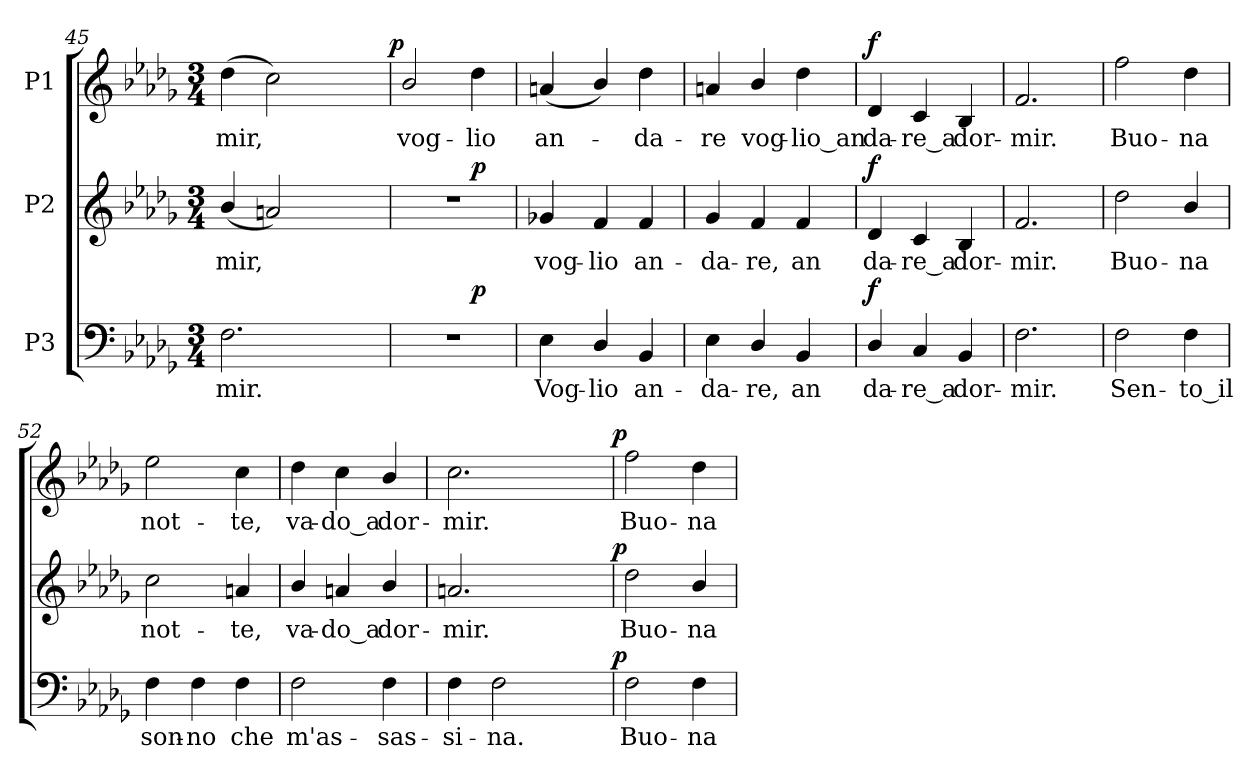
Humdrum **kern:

**kern	**text	**dynam	**kern	**text	**dynam	**kern	**text	**dynam
*part3	*part3	*part3	*part2	*part2	*part2	*part1	*part1	*part1
*staff3	*staff3	*staff3	*staff2	*staff2	*staff2	*staff1	*staff1	*staff1
*I"P3	*	*	*I"P2	*	*	*I"P1	*	*
*clefF4	*	*	*clefG2	*	*	*clefG2	*	*
*k[b-e-a-d-g-]	*	*	*k[b-e-a-d-g-]	*	*	*k[b-e-a-d-g-]	*	*
*D-:	*	*	*D-:	*	*	*D-:	*	*
*M3/4	*	*	*M3/4	*	*	*M3/4	*	*
=45	=45	=45	=45	=45	=45	=45	=45	=45
!	!LO:LY:b:color=#000000	!	!	!	!	!	!	!
!	!	!	!	!LO:LY:b:color=#000000	!	!	!	!
!	!	!	!	!	!	!	!LO:LY:b:color=#000000	!
*	*	*	*	*	*	*^	*	*
2.Fi\	-mir.	.	(4b-i/	-mir,	.	(4dd-i\	2ryy	-mir,	.
.	.	.	2ani/)	.	.	2cci\)	.	.	.
.	.	.	.	.	.	.	8ryy	.	.
.	.	.	.	.	.	.	16ryy	.	.
.	.	.	.	.	.	.	32ryy	.	.
.	.	.	.	.	.	.	64ryy	.	.
.	.	.	.	.	.	.	128...ryy	.	.
.	.	.	.	.	.	.	1024ryy	.	p
=46	=46	=46	=46	=46	=46	=46	=46	=46	=46
!LO:N:vis=1	!	!	!LO:N:vis=1	!	!	!	!	!	!
*	*	*	*	*	*	*v	*v	*	*
*	*	*	*	*	*	*^	*	*
!	!	!	!	!	!	!	!	!LO:LY:b:color=#000000	!
*^	*	*	*^	*	*	*v	*v	*	*
2.r	2ryy	.	.	2.r	2ryy	.	.	2b-i/	vog-	.
!	!	!	!	!	!	!	!	!	!LO:LY:b:color=#000000	!
.	4ryy	.	p	.	4ryy	.	p	4dd-i\	-lio	.
*v	*v	*	*	*	*	*	*	*	*	*
*	*	*	*v	*v	*	*	*	*	*
=47	=47	=47	=47	=47	=47	=47	=47	=47
*^	*	*	*^	*	*	*	*	*
!	!	!LO:LY:b:color=#000000	!	!	!	!	!	!	!	!
*v	*v	*	*	*	*	*	*	*	*	*
*	*	*	*v	*v	*	*	*	*	*
*^	*	*	*^	*	*	*	*	*
!	!	!	!	!	!	!LO:LY:b:color=#000000	!	!	!	!
*v	*v	*	*	*	*	*	*	*	*	*
*	*	*	*v	*v	*	*	*	*	*
*^	*	*	*^	*	*	*	*	*
!	!	!	!	!	!	!	!	!	!LO:LY:b:color=#000000	!
*v	*v	*	*	*	*	*	*	*	*	*
*	*	*	*v	*v	*	*	*	*	*
4E-i\	Vog-	.	4g-Xi/	vog-	.	(4ani/	an-	.
!	!LO:LY:b:color=#000000	!	!	!	!	!	!	!
!	!	!	!	!LO:LY:b:color=#000000	!	!	!	!
4D-i/	-lio	.	4fi/	-lio	.	4b-i/)	.	.
!	!LO:LY:b:color=#000000	!	!	!	!	!	!	!
!	!	!	!	!LO:LY:b:color=#000000	!	!	!	!
!	!	!	!	!	!	!	!LO:LY:b:color=#000000	!
4BB-i/	an-	.	4fi/	an-	.	4dd-i\	-da-	.
=48	=48	=48	=48	=48	=48	=48	=48	=48
!	!LO:LY:b:color=#000000	!	!	!	!	!	!	!
!	!	!	!	!LO:LY:b:color=#000000	!	!	!	!
!	!	!	!	!	!	!	!LO:LY:b:color=#000000	!
4E-i\	-da-	.	4g-i/	-da-	.	4ani/	-re	.
!	!LO:LY:b:color=#000000	!	!	!	!	!	!	!
!	!	!	!	!LO:LY:b:color=#000000	!	!	!	!
!	!	!	!	!	!	!	!LO:LY:b:color=#000000	!
4D-i/	-re,	.	4fi/	-re,	.	4b-i/	vog-	.
!	!LO:LY:b:color=#000000	!	!	!	!	!	!	!
!	!	!	!	!LO:LY:b:color=#000000	!	!	!	!
!	!	!	!	!	!	!	!LO:LY:b:color=#000000	!
4BB-i/	an	.	4fi/	an	.	4dd-i\	-lio_an	.
!!LO:PB:g=z
=49	=49	=49	=49	=49	=49	=49	=49	=49
!	!LO:LY:b:color=#000000	!	!	!	!	!	!	!
!	!	!	!	!LO:LY:b:color=#000000	!	!	!	!
!	!	!	!	!	!	!	!LO:LY:b:color=#000000	!
4D-i/	da-	f	4d-i/	da-	f	4d-i/	da-	f
!	!LO:LY:b:color=#000000	!	!	!	!	!	!	!
!	!	!	!	!LO:LY:b:color=#000000	!	!	!	!
!	!	!	!	!	!	!	!LO:LY:b:color=#000000	!
4Ci/	-re_a	.	4ci/	-re_a	.	4ci/	-re_a	.
!	!LO:LY:b:color=#000000	!	!	!	!	!	!	!
!	!	!	!	!LO:LY:b:color=#000000	!	!	!	!
!	!	!	!	!	!	!	!LO:LY:b:color=#000000	!
4BB-i/	dor-	.	4B-i/	dor-	.	4B-i/	dor-	.
=50	=50	=50	=50	=50	=50	=50	=50	=50
!	!LO:LY:b:color=#000000	!	!	!	!	!	!	!
!	!	!	!	!LO:LY:b:color=#000000	!	!	!	!
!	!	!	!	!	!	!	!LO:LY:b:color=#000000	!
2.Fi\	-mir.	.	2.fi/	-mir.	.	2.fi/	-mir.	.
=51	=51	=51	=51	=51	=51	=51	=51	=51
!	!LO:LY:b:color=#000000	!	!	!	!	!	!	!
!	!	!	!	!LO:LY:b:color=#000000	!	!	!	!
!	!	!	!	!	!	!	!LO:LY:b:color=#000000	!
2Fi\	Sen-	.	2dd-i\	Buo-	.	2ffi\	Buo-	.
!	!LO:LY:b:color=#000000	!	!	!	!	!	!	!
!	!	!	!	!LO:LY:b:color=#000000	!	!	!	!
!	!	!	!	!	!	!	!LO:LY:b:color=#000000	!
4Fi\	-to_il	.	4b-i/	-na	.	4dd-i\	-na	.
=52	=52	=52	=52	=52	=52	=52	=52	=52
!	!LO:LY:b:color=#000000	!	!	!	!	!	!	!
!	!	!	!	!LO:LY:b:color=#000000	!	!	!	!
!	!	!	!	!	!	!	!LO:LY:b:color=#000000	!
4Fi\	son-	.	2cci\	not-	.	2ee-i\	not-	.
!	!LO:LY:b:color=#000000	!	!	!	!	!	!	!
4Fi\	-no	.	.	.	.	.	.	.
!	!LO:LY:b:color=#000000	!	!	!	!	!	!	!
!	!	!	!	!LO:LY:b:color=#000000	!	!	!	!
!	!	!	!	!	!	!	!LO:LY:b:color=#000000	!
4Fi\	che	.	4ani/	-te,	.	4cci\	-te,	.
=53	=53	=53	=53	=53	=53	=53	=53	=53
!	!LO:LY:b:color=#000000	!	!	!	!	!	!	!
!	!	!	!	!LO:LY:b:color=#000000	!	!	!	!
!	!	!	!	!	!	!	!LO:LY:b:color=#000000	!
2Fi\	m'as-	.	4b-i/	va-	.	4dd-i\	va-	.
!	!	!	!	!LO:LY:b:color=#000000	!	!	!	!
!	!	!	!	!	!	!	!LO:LY:b:color=#000000	!
.	.	.	4ani/	-do_a	.	4cci\	-do_a	.
!	!LO:LY:b:color=#000000	!	!	!	!	!	!	!
!	!	!	!	!LO:LY:b:color=#000000	!	!	!	!
!	!	!	!	!	!	!	!LO:LY:b:color=#000000	!
4Fi\	-sas-	.	4b-i/	dor-	.	4b-i/	dor-	.
=54	=54	=54	=54	=54	=54	=54	=54	=54
!	!LO:LY:b:color=#000000	!	!	!	!	!	!	!
!	!	!	!	!LO:LY:b:color=#000000	!	!	!	!
!	!	!	!	!	!	!	!LO:LY:b:color=#000000	!
*^	*	*	*^	*	*	*^	*	*
4Fi\	2ryy	-si-	.	2.ani/	2ryy	-mir.	.	2.cci\	2ryy	-mir.	.
!	!	!LO:LY:b:color=#000000	!	!	!	!	!	!	!	!	!
2Fi\	.	-na.	.	.	.	.	.	.	.	.	.
.	8ryy	.	.	.	8ryy	.	.	.	8ryy	.	.
.	16ryy	.	.	.	16ryy	.	.	.	16ryy	.	.
.	32ryy	.	.	.	32ryy	.	.	.	32ryy	.	.
.	64ryy	.	.	.	64ryy	.	.	.	64ryy	.	.
.	128...ryy	.	.	.	128...ryy	.	.	.	128...ryy	.	.
.	1024ryy	.	p	.	1024ryy	.	p	.	1024ryy	.	p
*v	*v	*	*	*	*	*	*	*v	*v	*	*
*	*	*	*v	*v	*	*	*	*	*
=55	=55	=55	=55	=55	=55	=55	=55	=55
*^	*	*	*^	*	*	*^	*	*
!	!	!LO:LY:b:color=#000000	!	!	!	!	!	!	!	!	!
*v	*v	*	*	*	*	*	*	*v	*v	*	*
*	*	*	*v	*v	*	*	*	*	*
*^	*	*	*^	*	*	*^	*	*
!	!	!	!	!	!	!LO:LY:b:color=#000000	!	!	!	!	!
*v	*v	*	*	*	*	*	*	*v	*v	*	*
*	*	*	*v	*v	*	*	*	*	*
*^	*	*	*^	*	*	*^	*	*
!	!	!	!	!	!	!	!	!	!	!LO:LY:b:color=#000000	!
*v	*v	*	*	*	*	*	*	*v	*v	*	*
*	*	*	*v	*v	*	*	*	*	*
2Fi\	Buo-	.	2dd-i\	Buo-	.	2ffi\	Buo-	.
!	!LO:LY:b:color=#000000	!	!	!	!	!	!	!
!	!	!	!	!LO:LY:b:color=#000000	!	!	!	!
!	!	!	!	!	!	!	!LO:LY:b:color=#000000	!
4Fi\	-na	.	4b-i/	-na	.	4dd-i\	-na	.
=	=	=	=	=	=	=	=	=
*-	*-	*-	*-	*-	*-	*-	*-	*-
